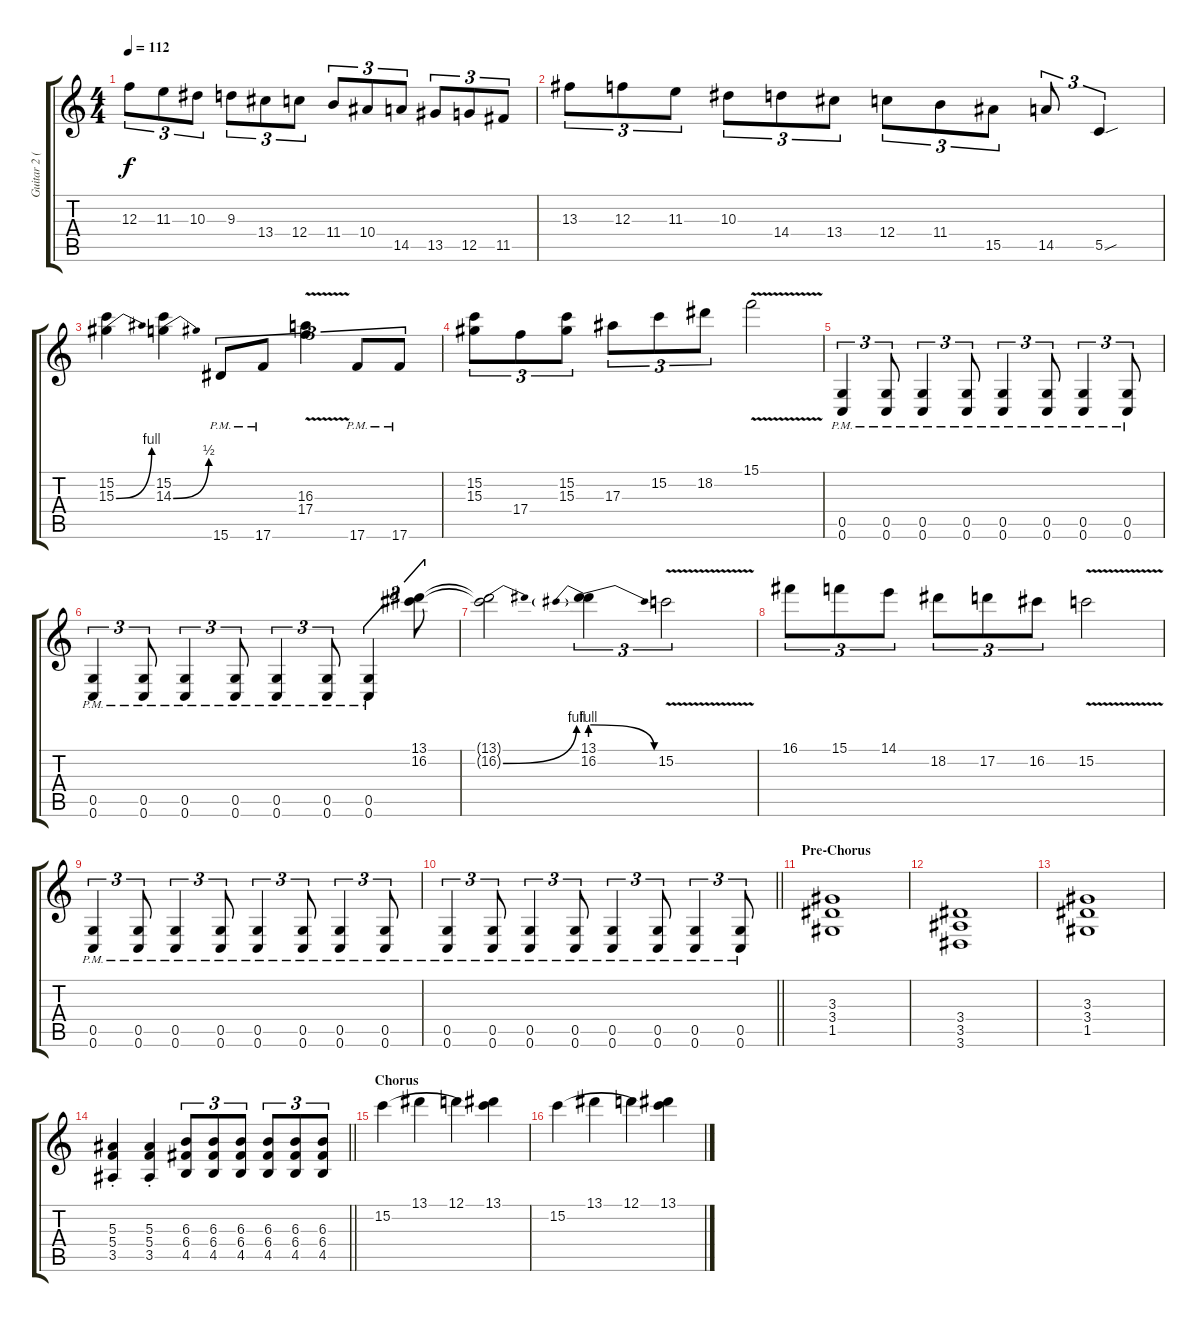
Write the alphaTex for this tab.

\track ("Guitar 2 (Travis Miguel)" "Guitar 2 (") {instrument distortionguitar}
\staff {score tabs}
\tuning (D4 A3 F3 C3 G2 C2) {hide}
\ts (4 4)
\tempo 112
\clef g2
\ks c
12.3.8{tu (3 2) dy f} 11.3.8{tu (3 2)} 10.3.8{tu (3 2)} 9.3.8{tu (3 2)} 13.4.8{tu (3 2)} 12.4.8{tu (3 2)} 11.4.8{tu (3 2)} 10.4.8{tu (3 2)} 14.5.8{tu (3 2)} 13.5.8{tu (3 2)} 12.5.8{tu (3 2)} 11.5.8{tu (3 2)} |
13.3.8{tu (3 2)} 12.3.8{tu (3 2)} 11.3.8{tu (3 2)} 10.3.8{tu (3 2)} 14.4.8{tu (3 2)} 13.4.8{tu (3 2)} 12.4.8{tu (3 2)} 11.4.8{tu (3 2)} 15.5.8{tu (3 2)} 14.5.8{tu (3 2)} 5.5{sou}.4{tu (3 2)} |
(15.2 15.3{be (bend 0 0 60 4)}).4{volume 10} (15.2 14.3{be (bend 0 0 60 2)}).4 15.6{pm}.8{tu (3 2)} 17.6{pm}.8{tu (3 2)} (16.3{v} 17.4{v}).4{tu (3 2)} 17.6{pm}.8{tu (3 2)} 17.6{pm}.8{tu (3 2)} |
(15.2 15.3).8{tu (3 2)} 17.4.8{tu (3 2)} (15.2 15.3).8{tu (3 2)} 17.3.8{tu (3 2)} 15.2.8{tu (3 2)} 18.2.8{tu (3 2)} 15.1{v}.2 |
(0.5{pm} 0.6{pm}).4{tu (3 2)} (0.5{pm} 0.6{pm}).8{tu (3 2)} (0.5{pm} 0.6{pm}).4{tu (3 2)} (0.5{pm} 0.6{pm}).8{tu (3 2)} (0.5{pm} 0.6{pm}).4{tu (3 2)} (0.5{pm} 0.6{pm}).8{tu (3 2)} (0.5{pm} 0.6{pm}).4{tu (3 2)} (0.5{pm} 0.6{pm}).8{tu (3 2)} |
(0.5{pm} 0.6{pm}).4{tu (3 2)} (0.5{pm} 0.6{pm}).8{tu (3 2)} (0.5{pm} 0.6{pm}).4{tu (3 2)} (0.5{pm} 0.6{pm}).8{tu (3 2)} (0.5{pm} 0.6{pm}).4{tu (3 2)} (0.5{pm} 0.6{pm}).8{tu (3 2)} (0.5{pm} 0.6{pm}).4{tu (3 2)} (13.1 16.2).8{tu (3 2)} |
(13.1{t} 16.2{be (bend 0 0 60 4) t}).2 (13.1 16.2{be (prebendrelease 0 4 60 0)}).4{tu (3 2)} 15.2{v}.2{tu (3 2)} |
16.1.8{tu (3 2)} 15.1.8{tu (3 2)} 14.1.8{tu (3 2)} 18.2.8{tu (3 2)} 17.2.8{tu (3 2)} 16.2.8{tu (3 2)} 15.2{v}.2 |
(0.5{pm} 0.6{pm}).4{tu (3 2)} (0.5{pm} 0.6{pm}).8{tu (3 2)} (0.5{pm} 0.6{pm}).4{tu (3 2)} (0.5{pm} 0.6{pm}).8{tu (3 2)} (0.5{pm} 0.6{pm}).4{tu (3 2)} (0.5{pm} 0.6{pm}).8{tu (3 2)} (0.5{pm} 0.6{pm}).4{tu (3 2)} (0.5{pm} 0.6{pm}).8{tu (3 2)} |
\barLineRight lightlight
(0.5{pm} 0.6{pm}).4{tu (3 2)} (0.5{pm} 0.6{pm}).8{tu (3 2)} (0.5{pm} 0.6{pm}).4{tu (3 2)} (0.5{pm} 0.6{pm}).8{tu (3 2)} (0.5{pm} 0.6{pm}).4{tu (3 2)} (0.5{pm} 0.6{pm}).8{tu (3 2)} (0.5{pm} 0.6{pm}).4{tu (3 2)} (0.5{pm} 0.6{pm}).8{tu (3 2)} |
\section ("" "Pre-Chorus")
(3.3 3.4 1.5).1 |
(3.4 3.5 3.6).1 |
(3.3 3.4 1.5).1 |
\barLineRight lightlight
(5.3{st} 5.4{st} 3.5{st}).4 (5.3{st} 5.4{st} 3.5{st}).4 (6.3 6.4 4.5).8{tu (3 2)} (6.3 6.4 4.5).8{tu (3 2)} (6.3 6.4 4.5).8{tu (3 2)} (6.3 6.4 4.5).8{tu (3 2)} (6.3 6.4 4.5).8{tu (3 2)} (6.3 6.4 4.5).8{tu (3 2)} |
\section ("" "Chorus")
15.2.4{volume 6} 13.1.4 12.1.4 (13.1 15.2{t}).4 |
15.2.4 13.1.4 12.1.4 (13.1 15.2{t}).4
